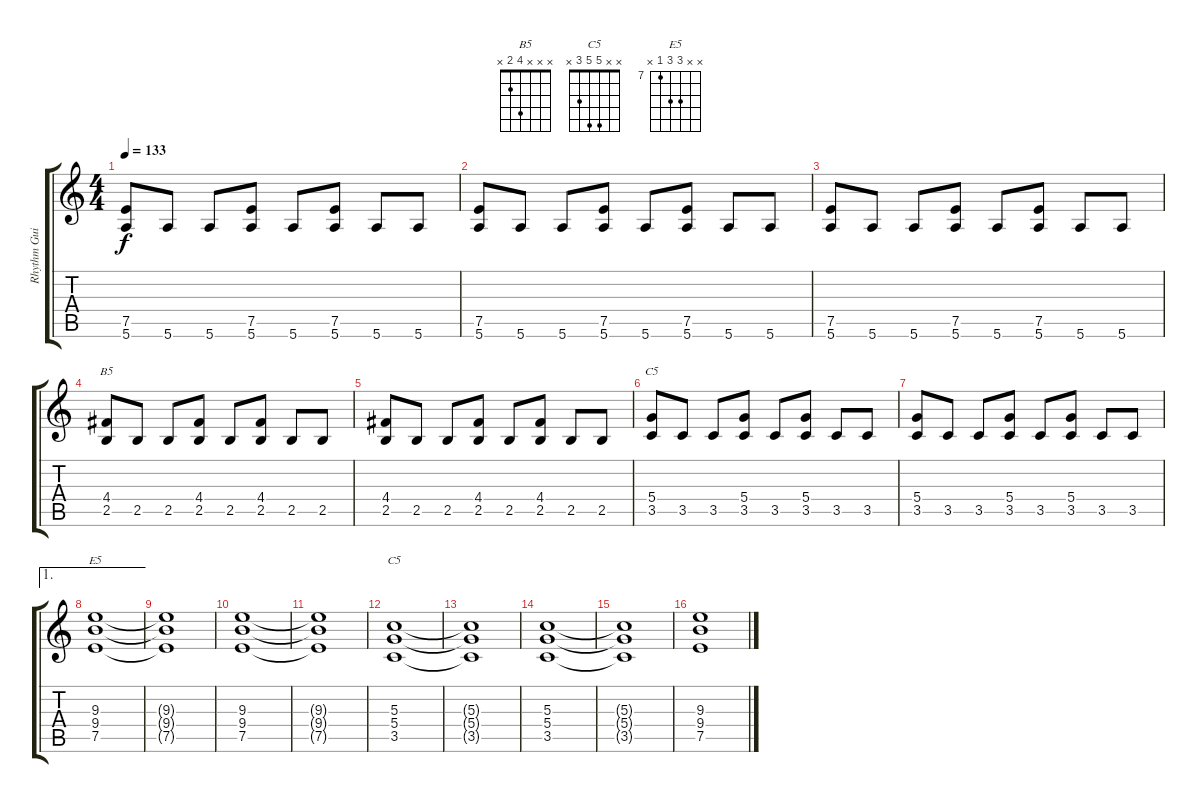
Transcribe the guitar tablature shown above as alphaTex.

\track ("Rhythm Guitar" "Rhythm Gui") {instrument distortionguitar}
\staff {score tabs}
\tuning (E4 B3 G3 D3 A2 E2) {hide}
\chord ("B5" x x x 4 2 x)
\chord ("C5" x x x 5 3 x)
\chord ("E5" x x 9 9 7 x) {firstfret 7}
\chord ("C5" x x 5 5 3 x)
\ts (4 4)
\tempo 133
\clef g2
\ks c
(7.5 5.6).8{dy f} 5.6.8 5.6.8 (7.5 5.6).8 5.6.8 (7.5 5.6).8 5.6.8 5.6.8 |
(7.5 5.6).8 5.6.8 5.6.8 (7.5 5.6).8 5.6.8 (7.5 5.6).8 5.6.8 5.6.8 |
(7.5 5.6).8 5.6.8 5.6.8 (7.5 5.6).8 5.6.8 (7.5 5.6).8 5.6.8 5.6.8 |
(4.4 2.5).8{ch "B5"} 2.5.8 2.5.8 (4.4 2.5).8 2.5.8 (4.4 2.5).8 2.5.8 2.5.8 |
(4.4 2.5).8 2.5.8 2.5.8 (4.4 2.5).8 2.5.8 (4.4 2.5).8 2.5.8 2.5.8 |
(5.4 3.5).8{ch "C5"} 3.5.8 3.5.8 (5.4 3.5).8 3.5.8 (5.4 3.5).8 3.5.8 3.5.8 |
(5.4 3.5).8 3.5.8 3.5.8 (5.4 3.5).8 3.5.8 (5.4 3.5).8 3.5.8 3.5.8 |
\ae 1
(9.3 9.4 7.5).1{ch "E5"} |
(9.3{t} 9.4{t} 7.5{t}).1 |
(9.3 9.4 7.5).1 |
(9.3{t} 9.4{t} 7.5{t}).1 |
(5.3 5.4 3.5).1{ch "C5"} |
(5.3{t} 5.4{t} 3.5{t}).1 |
(5.3 5.4 3.5).1 |
(5.3{t} 5.4{t} 3.5{t}).1 |
(9.3 9.4 7.5).1
